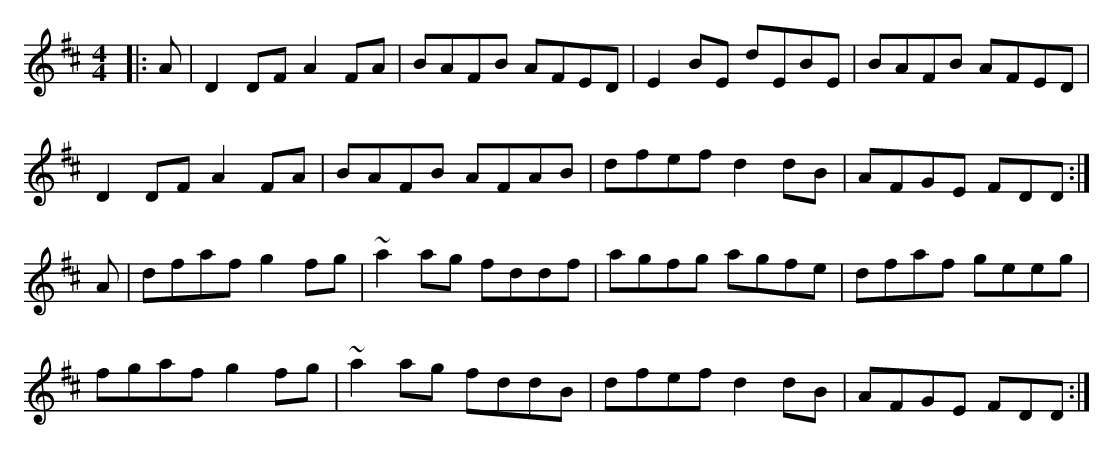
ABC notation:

X:1
M:4/4
K:D
|:A| D2DF A2FA| BAFB AFED| E2BE dEBE| BAFB AFED|
 D2DF A2FA| BAFB AFAB| dfef d2dB| AFGE FDD:|
A| dfaf g2fg| ~a2ag fddf| agfg agfe| dfaf geeg|
 fgaf g2fg| ~a2ag fddB| dfef d2dB| AFGE FDD:|
